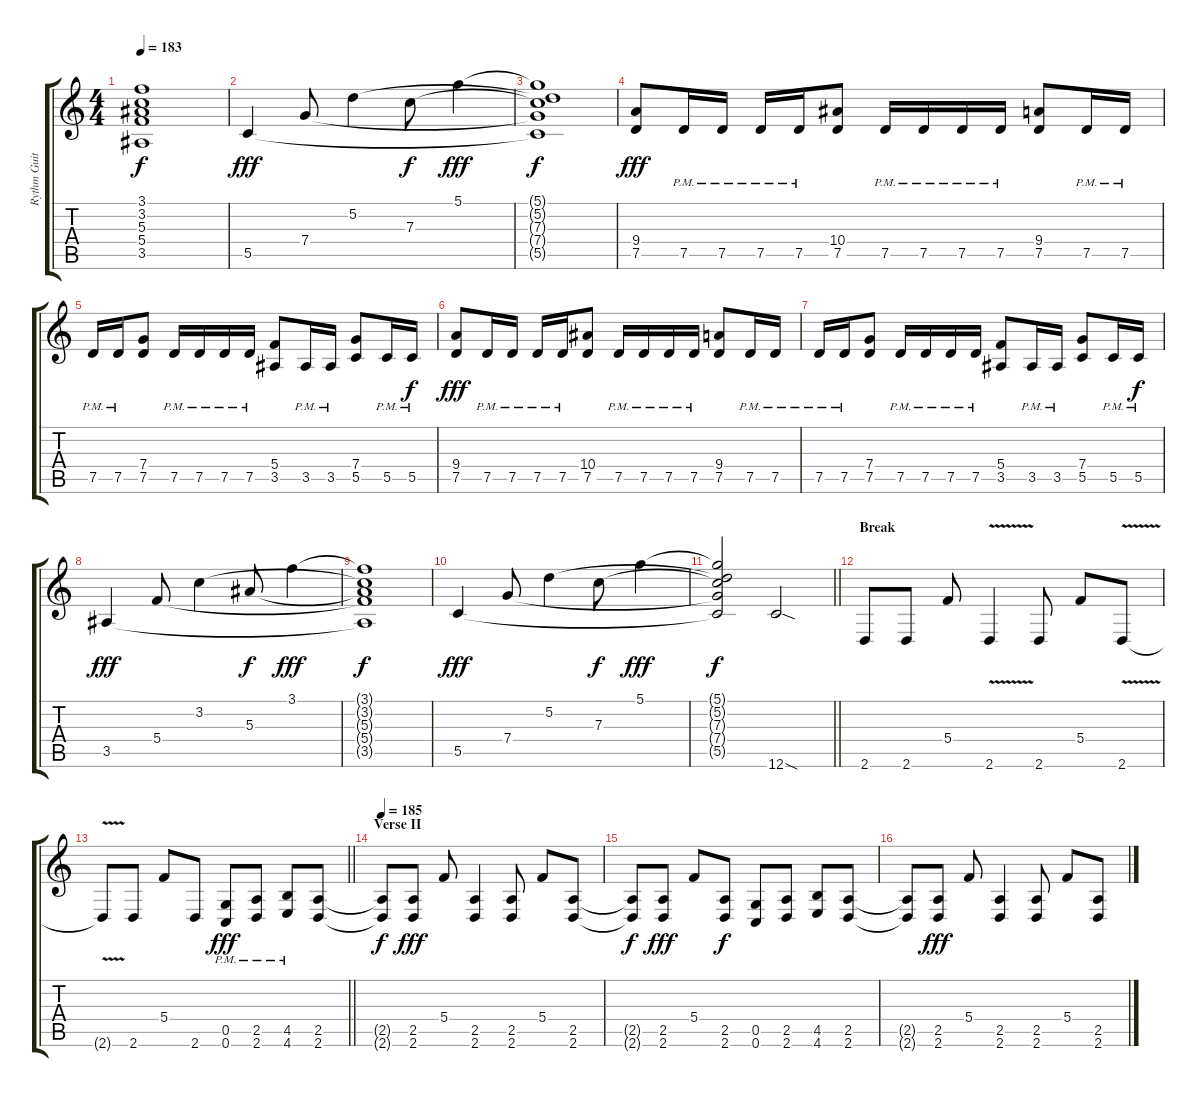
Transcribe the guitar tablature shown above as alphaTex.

\track ("Rythm Guitar I" "Rythm Guit") {instrument distortionguitar}
\staff {score tabs}
\tuning (D4 A3 F3 C3 G2 C2) {hide}
\ts (4 4)
\tempo 183
\clef g2
\ks c
(3.1{t} 3.2{t} 5.3{t} 5.4{t} 3.5{t}).1{dy f} |
5.5.4{dy fff} 7.4.8 5.2.4 7.3.8{dy f} 5.1.4{dy fff} |
(5.1{t} 5.2{t} 7.3{t} 7.4{t} 5.5{t}).1{dy f} |
(9.4 7.5).8{dy fff volume 14 balance 2 instrument distortionguitar} 7.5{pm}.16 7.5{pm}.16 7.5{pm}.16 7.5{pm}.16 (10.4 7.5).8 7.5{pm}.16 7.5{pm}.16 7.5{pm}.16 7.5{pm}.16 (9.4 7.5).8 7.5{pm}.16 7.5{pm}.16 |
7.5{pm}.16 7.5{pm}.16 (7.4 7.5).8 7.5{pm}.16 7.5{pm}.16 7.5{pm}.16 7.5{pm}.16 (5.4 3.5).8 3.5{pm}.16 3.5{pm}.16 (7.4 5.5).8 5.5{pm}.16 5.5{pm}.16{dy f} |
(9.4 7.5).8{dy fff} 7.5{pm}.16 7.5{pm}.16 7.5{pm}.16 7.5{pm}.16 (10.4 7.5).8 7.5{pm}.16 7.5{pm}.16 7.5{pm}.16 7.5{pm}.16 (9.4 7.5).8 7.5{pm}.16 7.5{pm}.16 |
7.5{pm}.16 7.5{pm}.16 (7.4 7.5).8 7.5{pm}.16 7.5{pm}.16 7.5{pm}.16 7.5{pm}.16 (5.4 3.5).8 3.5{pm}.16 3.5{pm}.16 (7.4 5.5).8 5.5{pm}.16 5.5{pm}.16{dy f} |
3.5.4{dy fff volume 11 balance 2} 5.4.8 3.2.4 5.3.8{dy f} 3.1.4{dy fff} |
(3.1{t} 3.2{t} 5.3{t} 5.4{t} 3.5{t}).1{dy f} |
5.5.4{dy fff} 7.4.8 5.2.4 7.3.8{dy f} 5.1.4{dy fff} |
\barLineRight lightlight
(5.1{t} 5.2{t} 7.3{t} 7.4{t} 5.5{t}).2{dy f} 12.6{sod}.2 |
\section ("" "Break")
2.6.8{volume 14} 2.6.8 5.4.8 2.6{v}.4 2.6.8 5.4.8 2.6{v}.8 |
\barLineRight lightlight
2.6{t}.8 2.6.8 5.4.8 2.6.8 (0.5{pm} 0.6{pm}).8{dy fff volume 13 balance 2} (2.5{pm} 2.6{pm}).8 (4.5{pm} 4.6{pm}).8 (2.5 2.6).8 |
\section ("" "Verse II")
\tempo 185
(2.5{t} 2.6{t}).8{dy f} (2.5 2.6).8{dy fff} 5.4.8 (2.5 2.6).4 (2.5 2.6).8 5.4.8 (2.5 2.6).8 |
(2.5{t} 2.6{t}).8{dy f} (2.5 2.6).8{dy fff} 5.4.8 (2.5 2.6).8{dy f} (0.5 0.6).8 (2.5 2.6).8 (4.5 4.6).8 (2.5 2.6).8 |
(2.5{t} 2.6{t}).8 (2.5 2.6).8{dy fff} 5.4.8 (2.5 2.6).4 (2.5 2.6).8 5.4.8 (2.5 2.6).8
